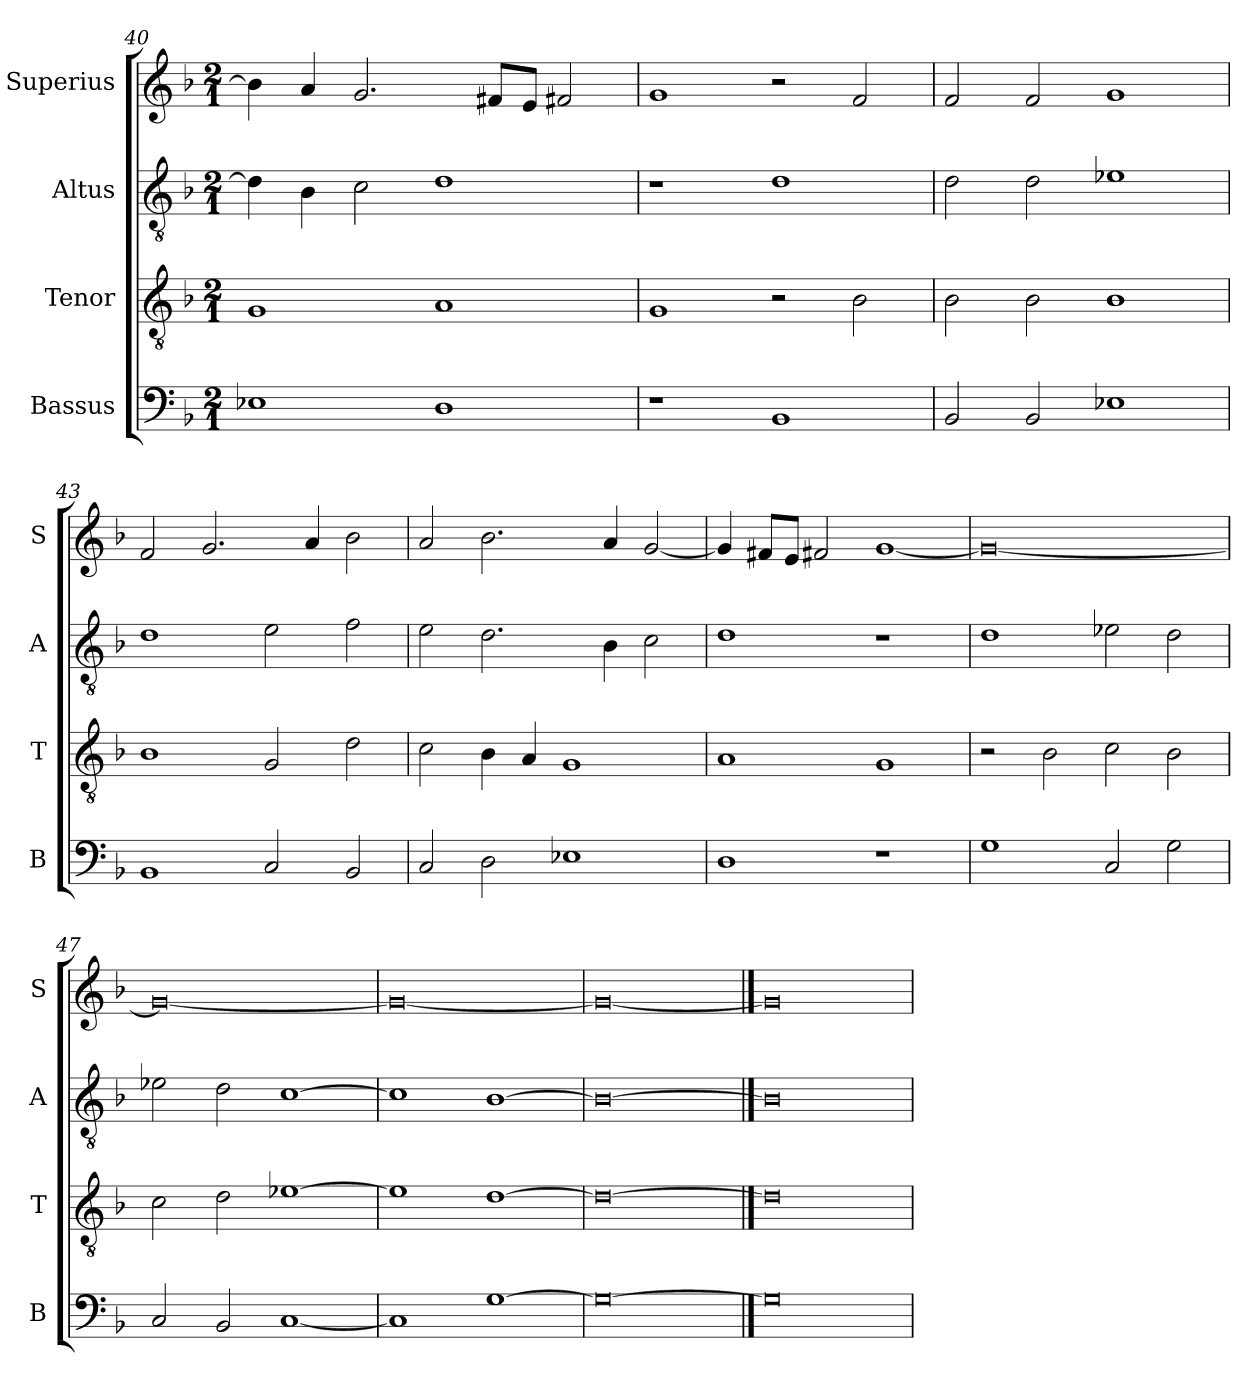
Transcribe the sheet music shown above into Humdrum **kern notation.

**kern	**kern	**kern	**kern
*part4	*part3	*part2	*part1
*staff4	*staff3	*staff2	*staff1
*I"Bassus	*I"Tenor	*I"Altus	*I"Superius
*I'B	*I'T	*I'A	*I'S
*clefF4	*clefGv2	*clefGv2	*clefG2
*k[b-]	*k[b-]	*k[b-]	*k[b-]
*F:	*F:	*F:	*F:
*M2/1	*M2/1	*M2/1	*M2/1
=40	=40	=40	=40
1E-X	1G	4d]	4b-]
.	.	4B-	4a
.	.	2c	2.g
1D	1A	1d	.
.	.	.	8f#XL
.	.	.	8eJ
.	.	.	2f#X
=41	=41	=41	=41
1r	1G	1r	1g
1BB-	2r	1d	2r
.	2B-	.	2f
=42	=42	=42	=42
2BB-	2B-	2d	2f
2BB-	2B-	2d	2f
1E-X	1B-	1e-X	1g
=43	=43	=43	=43
1BB-	1B-	1d	2f
.	.	.	2.g
2C	2G	2e	.
.	.	.	4a
2BB-	2d	2f	2b-
=44	=44	=44	=44
2C	2c	2e	2a
2D	4B-	2.d	2.b-
.	4A	.	.
1E-X	1G	.	.
.	.	4B-	4a
.	.	2c	[2g
=45	=45	=45	=45
1D	1A	1d	4g]
.	.	.	8f#XL
.	.	.	8eJ
.	.	.	2f#X
1r	1G	1r	[1g
=46	=46	=46	=46
1G	2r	1d	0g_
.	2B-	.	.
2C	2c	2e-X	.
2G	2B-	2d	.
=47	=47	=47	=47
2C	2c	2e-X	0g_
2BB-	2d	2d	.
[1C	[1e-X	[1c	.
=48	=48	=48	=48
1C]	1e-]	1c]	0g_
[1G	[1d	[1B-	.
=49	=49	=49	=49
0G_	0d_	0B-_	0g_
==50	==50	==50	==50
0G]	0d]	0B-]	0g]
=	=	=	=
*-	*-	*-	*-
